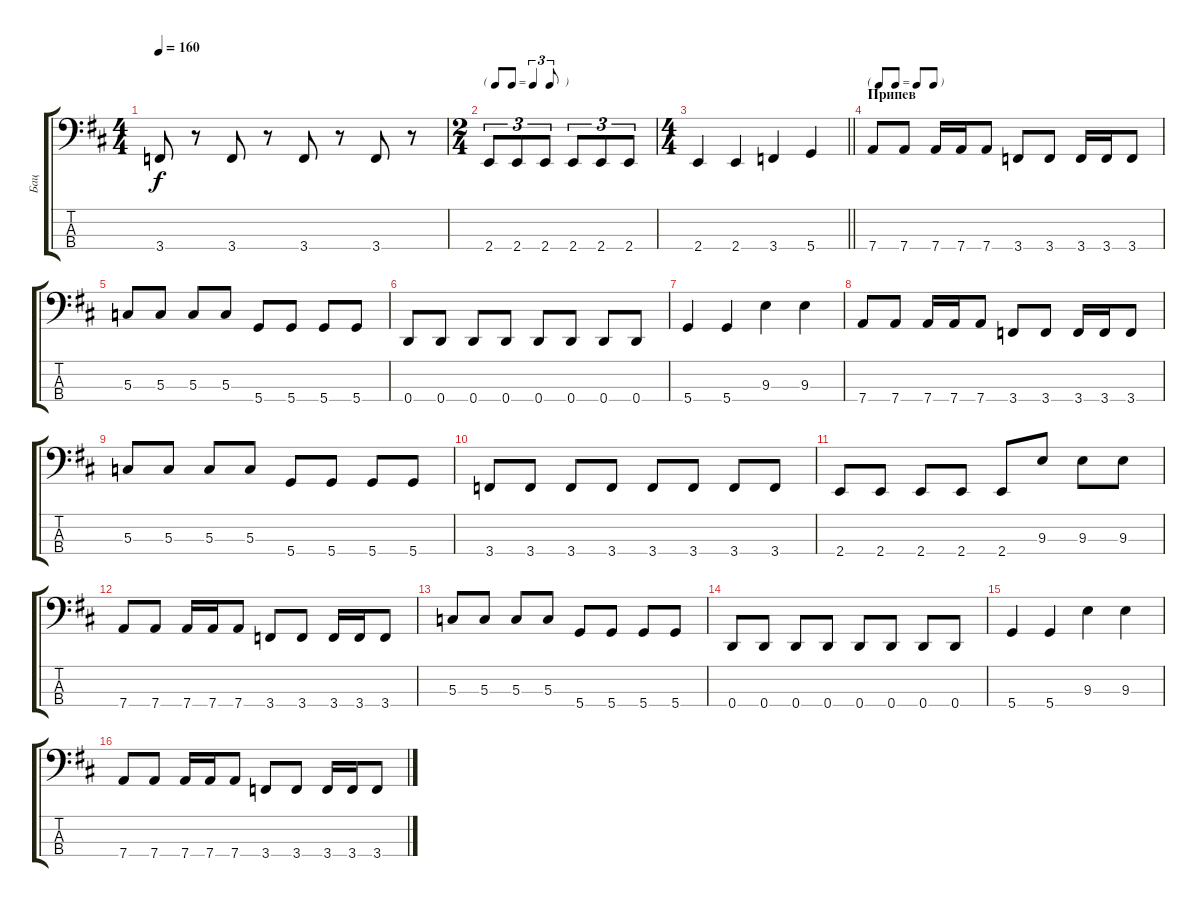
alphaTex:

\track ("Бац" "Бац") {instrument electricbassfinger}
\staff {score tabs}
\tuning (F2 C2 G1 D1) {hide}
\ts (4 4)
\tempo 160
\clef f4
\ks bminor
3.4.8{dy f} r.8 3.4.8 r.8 3.4.8 r.8 3.4.8 r.8 |
\ts (2 4)
\tf triplet8th
2.4.8{tu (3 2)} 2.4.8{tu (3 2)} 2.4.8{tu (3 2)} 2.4.8{tu (3 2)} 2.4.8{tu (3 2)} 2.4.8{tu (3 2)} |
\ts (4 4)
\barLineRight lightlight
2.4.4 2.4.4 3.4.4 5.4.4 |
\tf none
\section ("" "Припев")
7.4.8 7.4.8 7.4.16 7.4.16 7.4.8 3.4.8 3.4.8 3.4.16 3.4.16 3.4.8 |
5.3.8 5.3.8 5.3.8 5.3.8 5.4.8 5.4.8 5.4.8 5.4.8 |
0.4.8 0.4.8 0.4.8 0.4.8 0.4.8 0.4.8 0.4.8 0.4.8 |
5.4.4 5.4.4 9.3.4 9.3.4 |
7.4.8 7.4.8 7.4.16 7.4.16 7.4.8 3.4.8 3.4.8 3.4.16 3.4.16 3.4.8 |
5.3.8 5.3.8 5.3.8 5.3.8 5.4.8 5.4.8 5.4.8 5.4.8 |
3.4.8 3.4.8 3.4.8 3.4.8 3.4.8 3.4.8 3.4.8 3.4.8 |
2.4.8 2.4.8 2.4.8 2.4.8 2.4.8 9.3.8 9.3.8 9.3.8 |
7.4.8 7.4.8 7.4.16 7.4.16 7.4.8 3.4.8 3.4.8 3.4.16 3.4.16 3.4.8 |
5.3.8 5.3.8 5.3.8 5.3.8 5.4.8 5.4.8 5.4.8 5.4.8 |
0.4.8 0.4.8 0.4.8 0.4.8 0.4.8 0.4.8 0.4.8 0.4.8 |
5.4.4 5.4.4 9.3.4 9.3.4 |
7.4.8 7.4.8 7.4.16 7.4.16 7.4.8 3.4.8 3.4.8 3.4.16 3.4.16 3.4.8
